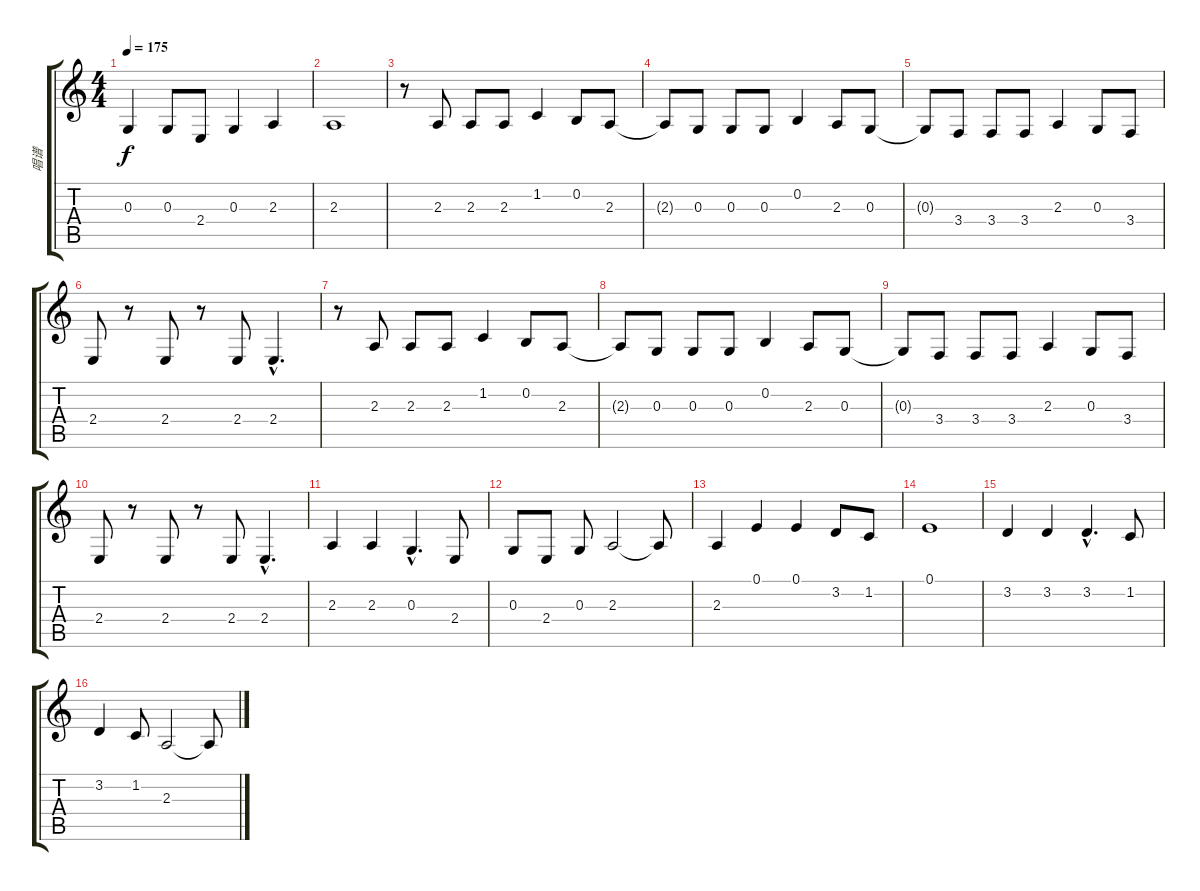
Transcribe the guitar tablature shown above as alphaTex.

\track ("唱谱" "唱谱") {instrument brasssection}
\staff {score tabs}
\tuning (E4 B3 G3 D3 A2 E2) {hide}
\ts (4 4)
\tempo 175
\clef g2
\ks c
0.3.4{dy f} 0.3.8 2.4.8 0.3.4 2.3.4 |
2.3.1 |
r.8 2.3.8 2.3.8 2.3.8 1.2.4 0.2.8 2.3.8 |
2.3{t}.8 0.3.8 0.3.8 0.3.8 0.2.4 2.3.8 0.3.8 |
0.3{t}.8 3.4.8 3.4.8 3.4.8 2.3.4 0.3.8 3.4.8 |
2.4.8 r.8 2.4.8 r.8 2.4.8 2.4{hac}.4{d} |
r.8 2.3.8 2.3.8 2.3.8 1.2.4 0.2.8 2.3.8 |
2.3{t}.8 0.3.8 0.3.8 0.3.8 0.2.4 2.3.8 0.3.8 |
0.3{t}.8 3.4.8 3.4.8 3.4.8 2.3.4 0.3.8 3.4.8 |
2.4.8 r.8 2.4.8 r.8 2.4.8 2.4{hac}.4{d} |
2.3.4 2.3.4 0.3{hac}.4{d} 2.4.8 |
0.3.8 2.4.8 0.3.8 2.3.2 2.3{t}.8 |
2.3.4 0.1.4 0.1.4 3.2.8 1.2.8 |
0.1.1 |
3.2.4 3.2.4 3.2{hac}.4{d} 1.2.8 |
3.2.4 1.2.8 2.3.2 2.3{t}.8
